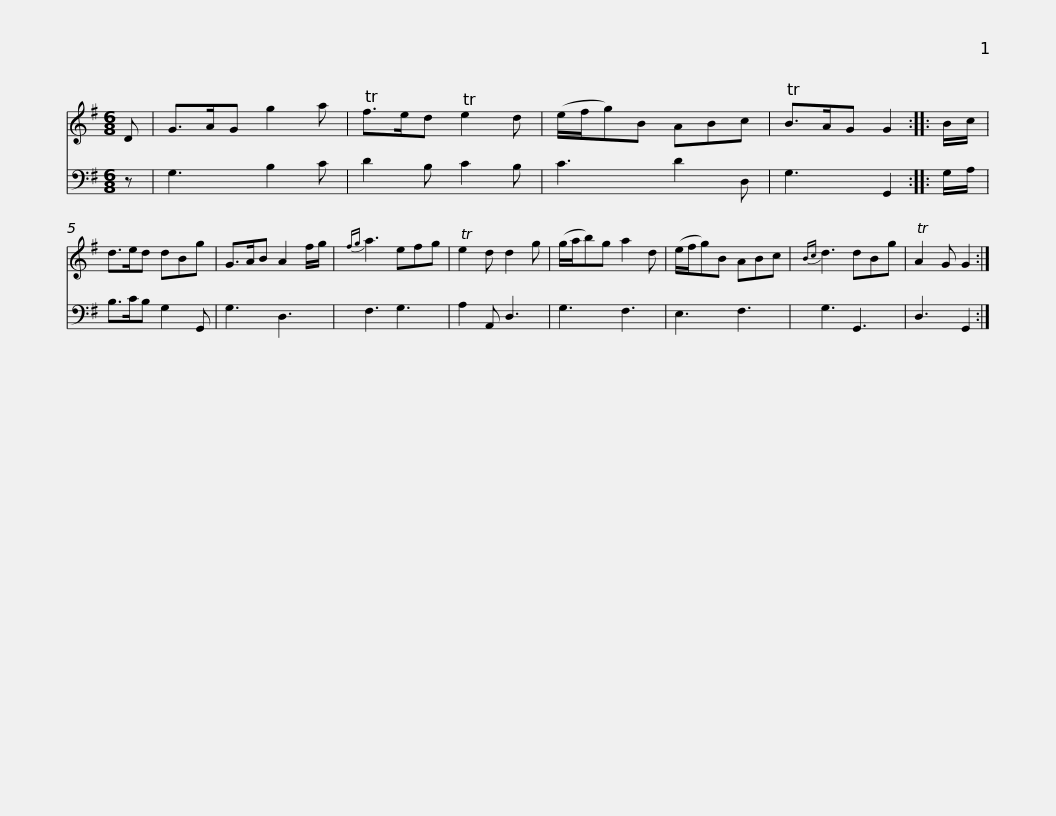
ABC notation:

X:1
%%score 1 2
L:1/8
M:6/8
I:linebreak $
K:G
V:1 treble
V:2 bass
V:1
 D | G>AG g2 a | Tf>ed Te2 d | (e/f/g)B ABc | TB>AG G2 :: %5
 B/c/ | d>ed dBg | G>AB A2 f/g/ |${fg} a3 efg | Te2 d d2 g | %10
 (g/a/b)g a2 d | (e/f/g)B ABc |{Bc} d3 dBg | TA2 G G2 :| %14
V:2
 z | G,3 B,2 C | D2 B, C2 B, | C3 D2 D, | G,3 G,,2 :: %5
 G,/A,/ | B,>CB, G,2 G,, | G,3 D,3 |$ F,3 G,3 | A,2 A,, D,3 | %10
 G,3 F,3 | E,3 F,3 | G,3 G,,3 | D,3 G,,2 :| %14
